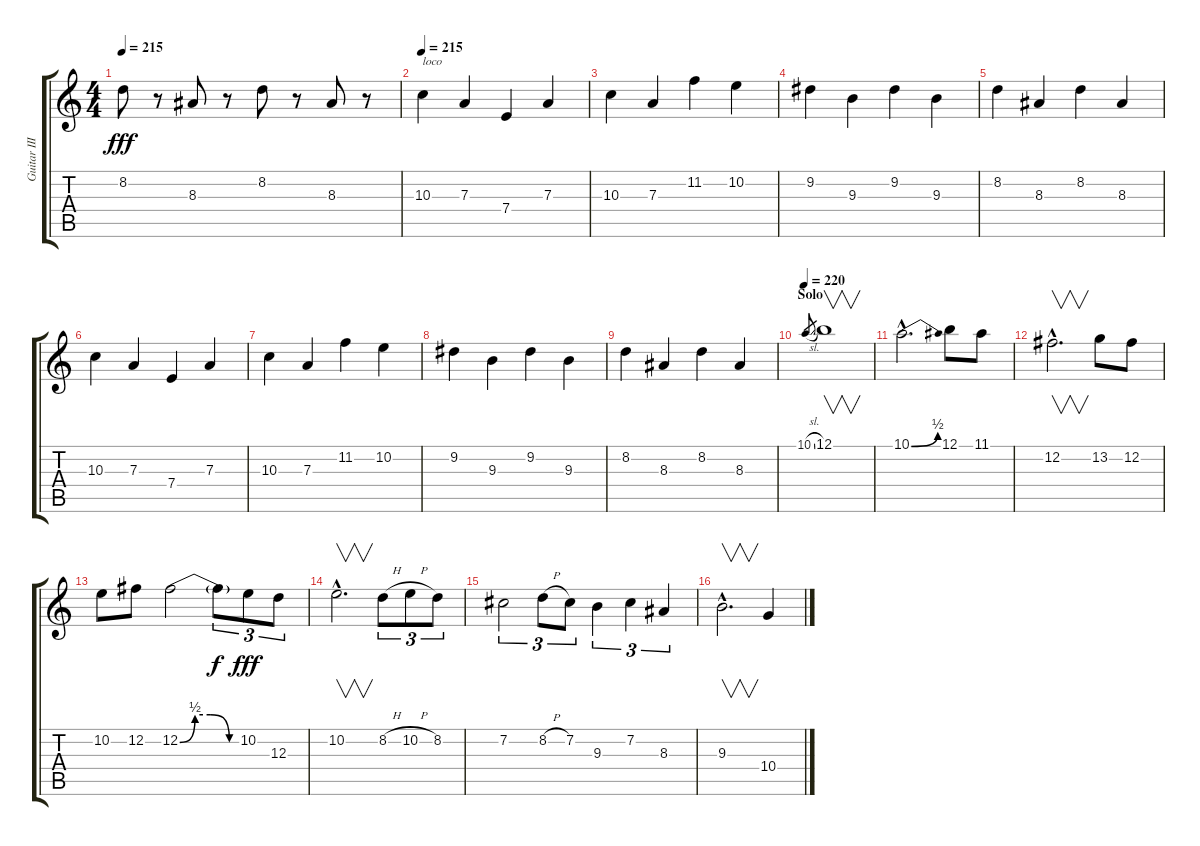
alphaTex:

\track ("Guitar III" "Guitar III") {instrument distortionguitar}
\staff {score tabs}
\tuning (B3 Gb3 D3 A2 E2 B1) {hide}
\ts (4 4)
\tempo 215
\clef g2
\ks c
8.2.8{dy fff} r.8 8.3.8 r.8 8.2.8 r.8 8.3.8 r.8 |
\tempo 215
10.3.4{txt "loco"} 7.3.4 7.4.4 7.3.4 |
10.3.4 7.3.4 11.2.4 10.2.4 |
9.2.4 9.3.4 9.2.4 9.3.4 |
8.2.4 8.3.4 8.2.4 8.3.4 |
10.3.4 7.3.4 7.4.4 7.3.4 |
10.3.4 7.3.4 11.2.4 10.2.4 |
9.2.4 9.3.4 9.2.4 9.3.4 |
8.2.4 8.3.4 8.2.4 8.3.4 |
\section ("" "Solo")
\tempo 220
10.1{sl}.8{gr} 12.1.1{v} |
10.1{be (bend 0 0 60 2) hac}.2{d} 12.1.8 11.1.8 |
12.2{hac}.2{v d} 13.2.8 12.2.8 |
10.2.8 12.2.8 12.2{be (custom 0 0 15 2 30 2 49 0 60 0)}.2 12.2{t}.8{tu (3 2) dy f} 10.2.8{tu (3 2) dy fff} 12.3.8{tu (3 2)} |
10.2{hac}.2{v d} 8.2{h}.8{tu (3 2)} 10.2{h}.8{tu (3 2)} 8.2.8{tu (3 2)} |
7.2.2{tu (3 2)} 8.2{h}.8{tu (3 2)} 7.2.8{tu (3 2)} 9.3.4{tu (3 2)} 7.2.4{tu (3 2)} 8.3.4{tu (3 2)} |
9.3{hac}.2{v d} 10.4.4
